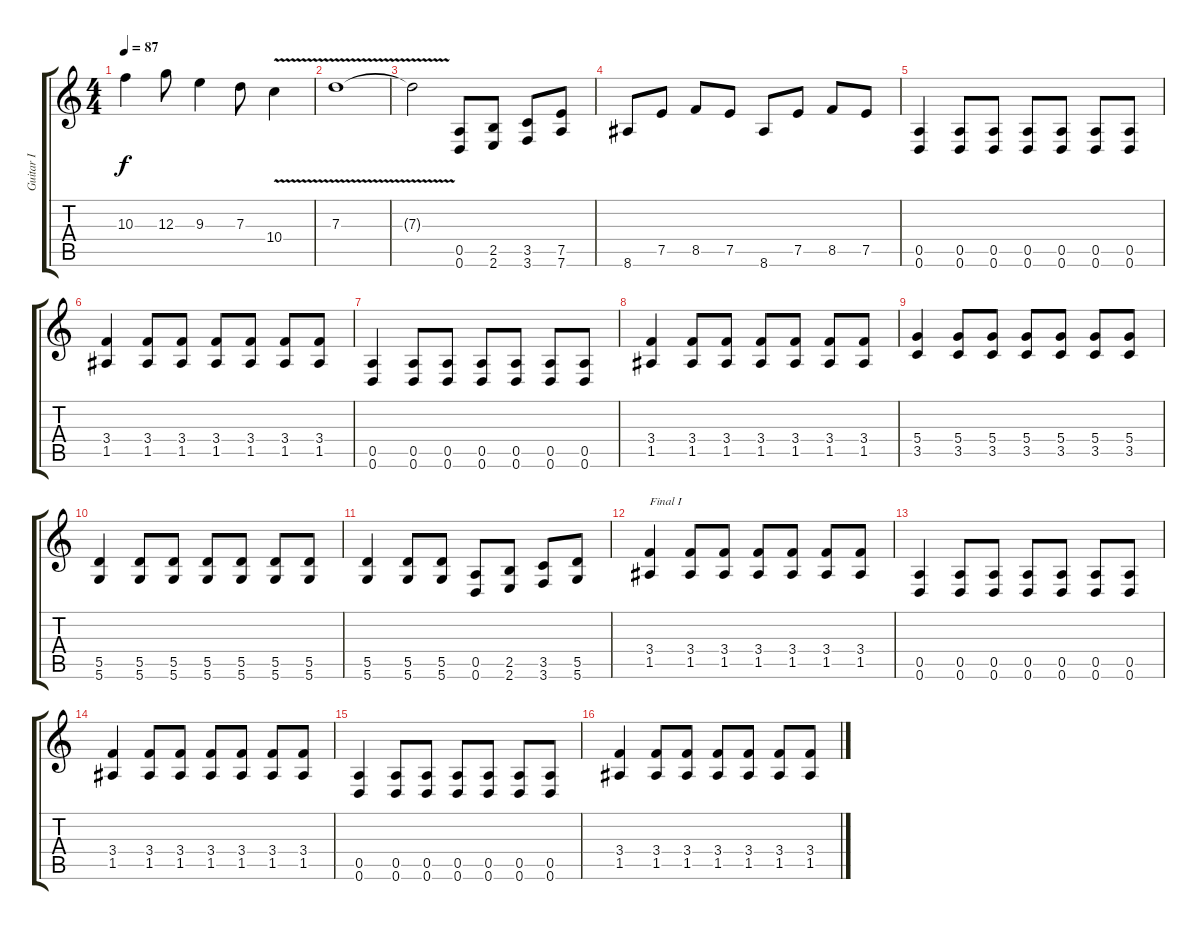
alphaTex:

\track ("Guitar I" "Guitar I") {instrument distortionguitar}
\staff {score tabs}
\tuning (E4 B3 G3 D3 A2 D2) {hide}
\ts (4 4)
\tempo 87
\clef g2
\ks c
10.3.4{dy f} 12.3.8 9.3.4 7.3.8 10.4{v}.4 |
7.3{v}.1{volume 0} |
7.3{t}.2 (0.5 0.6).8{volume 13} (2.5 2.6).8 (3.5 3.6).8 (7.5 7.6).8 |
8.6.8{instrument electricguitarclean} 7.5.8 8.5.8 7.5.8 8.6.8 7.5.8 8.5.8 7.5.8 |
(0.5 0.6).4{instrument distortionguitar} (0.5 0.6).8 (0.5 0.6).8 (0.5 0.6).8 (0.5 0.6).8 (0.5 0.6).8 (0.5 0.6).8 |
(3.4 1.5).4 (3.4 1.5).8 (3.4 1.5).8 (3.4 1.5).8 (3.4 1.5).8 (3.4 1.5).8 (3.4 1.5).8 |
(0.5 0.6).4 (0.5 0.6).8 (0.5 0.6).8 (0.5 0.6).8 (0.5 0.6).8 (0.5 0.6).8 (0.5 0.6).8 |
(3.4 1.5).4 (3.4 1.5).8 (3.4 1.5).8 (3.4 1.5).8 (3.4 1.5).8 (3.4 1.5).8 (3.4 1.5).8 |
(5.4 3.5).4 (5.4 3.5).8 (5.4 3.5).8 (5.4 3.5).8 (5.4 3.5).8 (5.4 3.5).8 (5.4 3.5).8 |
(5.5 5.6).4 (5.5 5.6).8 (5.5 5.6).8 (5.5 5.6).8 (5.5 5.6).8 (5.5 5.6).8 (5.5 5.6).8 |
(5.5 5.6).4 (5.5 5.6).8 (5.5 5.6).8 (0.5 0.6).8 (2.5 2.6).8 (3.5 3.6).8 (5.5 5.6).8 |
(3.4 1.5).4{txt "Final I"} (3.4 1.5).8 (3.4 1.5).8 (3.4 1.5).8 (3.4 1.5).8 (3.4 1.5).8 (3.4 1.5).8 |
(0.5 0.6).4 (0.5 0.6).8 (0.5 0.6).8 (0.5 0.6).8 (0.5 0.6).8 (0.5 0.6).8 (0.5 0.6).8 |
(3.4 1.5).4 (3.4 1.5).8 (3.4 1.5).8 (3.4 1.5).8 (3.4 1.5).8 (3.4 1.5).8 (3.4 1.5).8 |
(0.5 0.6).4 (0.5 0.6).8 (0.5 0.6).8 (0.5 0.6).8 (0.5 0.6).8 (0.5 0.6).8 (0.5 0.6).8 |
(3.4 1.5).4 (3.4 1.5).8 (3.4 1.5).8 (3.4 1.5).8 (3.4 1.5).8 (3.4 1.5).8 (3.4 1.5).8
